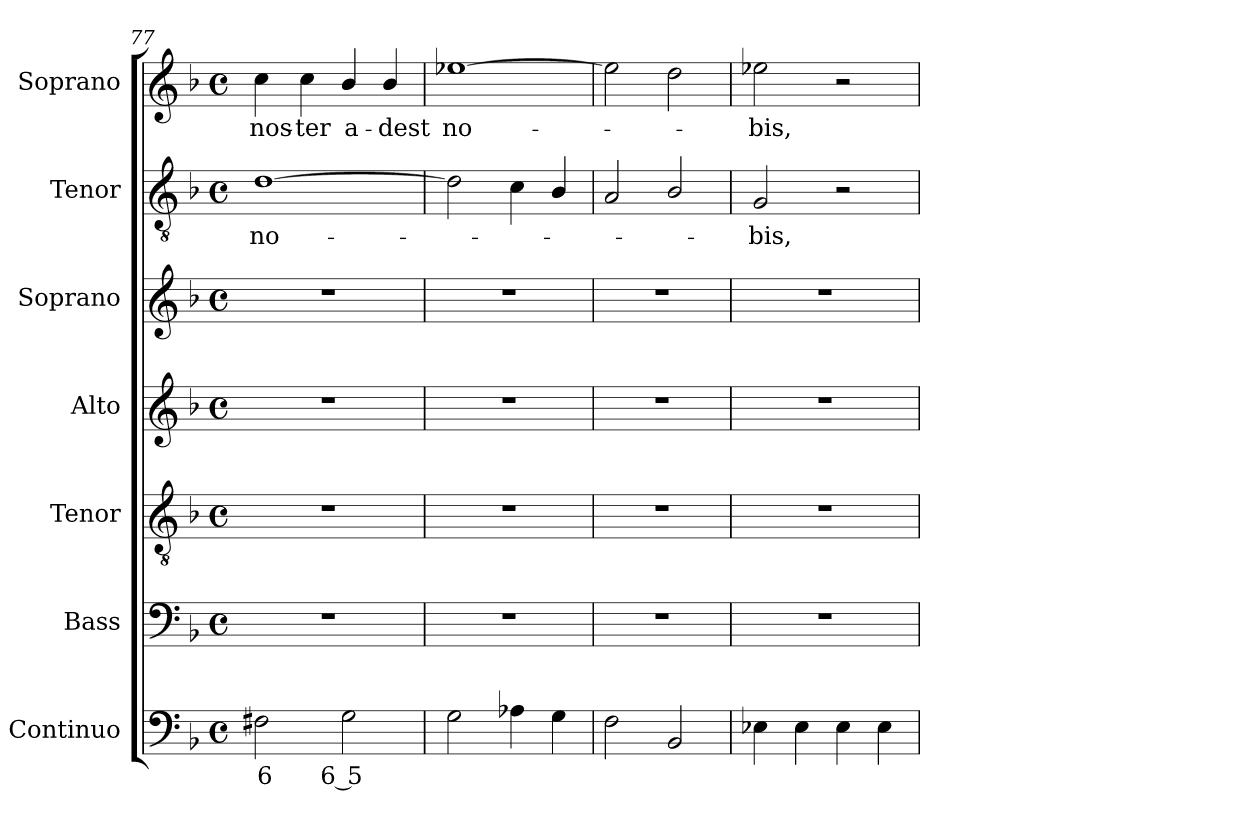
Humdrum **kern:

**kern	**text	**kern	**kern	**kern	**kern	**kern	**text	**kern	**text
*part7	*part7	*part6	*part5	*part4	*part3	*part2	*part2	*part1	*part1
*staff7	*staff7	*staff6	*staff5	*staff4	*staff3	*staff2	*staff2	*staff1	*staff1
*I"Continuo	*	*I"Bass	*I"Tenor	*I"Alto	*I"Soprano	*I"Tenor	*	*I"Soprano	*
*I'Cont.	*	*I'B.	*I'T.	*I'A.	*I'S.	*I'T.	*	*I'S.	*
*clefF4	*	*clefF4	*clefGv2	*clefG2	*clefG2	*clefGv2	*	*clefG2	*
*	*	*	*ITrd7c12	*	*	*ITrd7c12	*	*	*
*k[b-]	*	*k[b-]	*k[b-]	*k[b-]	*k[b-]	*k[b-]	*	*k[b-]	*
*F:	*	*F:	*F:	*F:	*F:	*F:	*	*F:	*
*M4/4	*	*M4/4	*M4/4	*M4/4	*M4/4	*M4/4	*	*M4/4	*
*met(c)	*	*met(c)	*met(c)	*met(c)	*met(c)	*met(c)	*	*met(c)	*
=77	=77	=77	=77	=77	=77	=77	=77	=77	=77
!	!LO:LY:b:color=#000000	!	!	!	!	!	!	!	!
!	!	!	!	!	!	!	!LO:LY:b:color=#000000	!	!
!	!	!	!	!	!	!	!	!	!LO:LY:b:color=#000000
2F#Xi\	6	1r	1r	1r	1r	[1Di	no-	4cci\	nos-
!	!	!	!	!	!	!	!	!	!LO:LY:b:color=#000000
.	.	.	.	.	.	.	.	4cci\	-ter
!	!LO:LY:b:color=#000000	!	!	!	!	!	!	!	!
!	!	!	!	!	!	!	!	!	!LO:LY:b:color=#000000
2Gi\	6 5	.	.	.	.	.	.	4b-i/	a-
!	!	!	!	!	!	!	!	!	!LO:LY:b:color=#000000
.	.	.	.	.	.	.	.	4b-i/	-dest
=78	=78	=78	=78	=78	=78	=78	=78	=78	=78
!	!	!	!	!	!	!	!	!	!LO:LY:b:color=#000000
2Gi\	.	1r	1r	1r	1r	2Di\]	.	[1ee-Xi	no-
4A-Xi\	.	.	.	.	.	4Ci\	.	.	.
4Gi\	.	.	.	.	.	4BB-i/	.	.	.
=79	=79	=79	=79	=79	=79	=79	=79	=79	=79
2Fi\	.	1r	1r	1r	1r	2AAi/	.	2ee-i\]	.
2BB-i/	.	.	.	.	.	2BB-i/	.	2ddi\	.
=80	=80	=80	=80	=80	=80	=80	=80	=80	=80
!	!	!	!	!	!	!	!LO:LY:b:color=#000000	!	!
!	!	!	!	!	!	!	!	!	!LO:LY:b:color=#000000
4E-Xi\	.	1r	1r	1r	1r	2GGi/	-bis,	2ee-Xi\	-bis,
4E-i\	.	.	.	.	.	.	.	.	.
4E-i\	.	.	.	.	.	2r	.	2r	.
4E-i\	.	.	.	.	.	.	.	.	.
=	=	=	=	=	=	=	=	=	=
*-	*-	*-	*-	*-	*-	*-	*-	*-	*-
